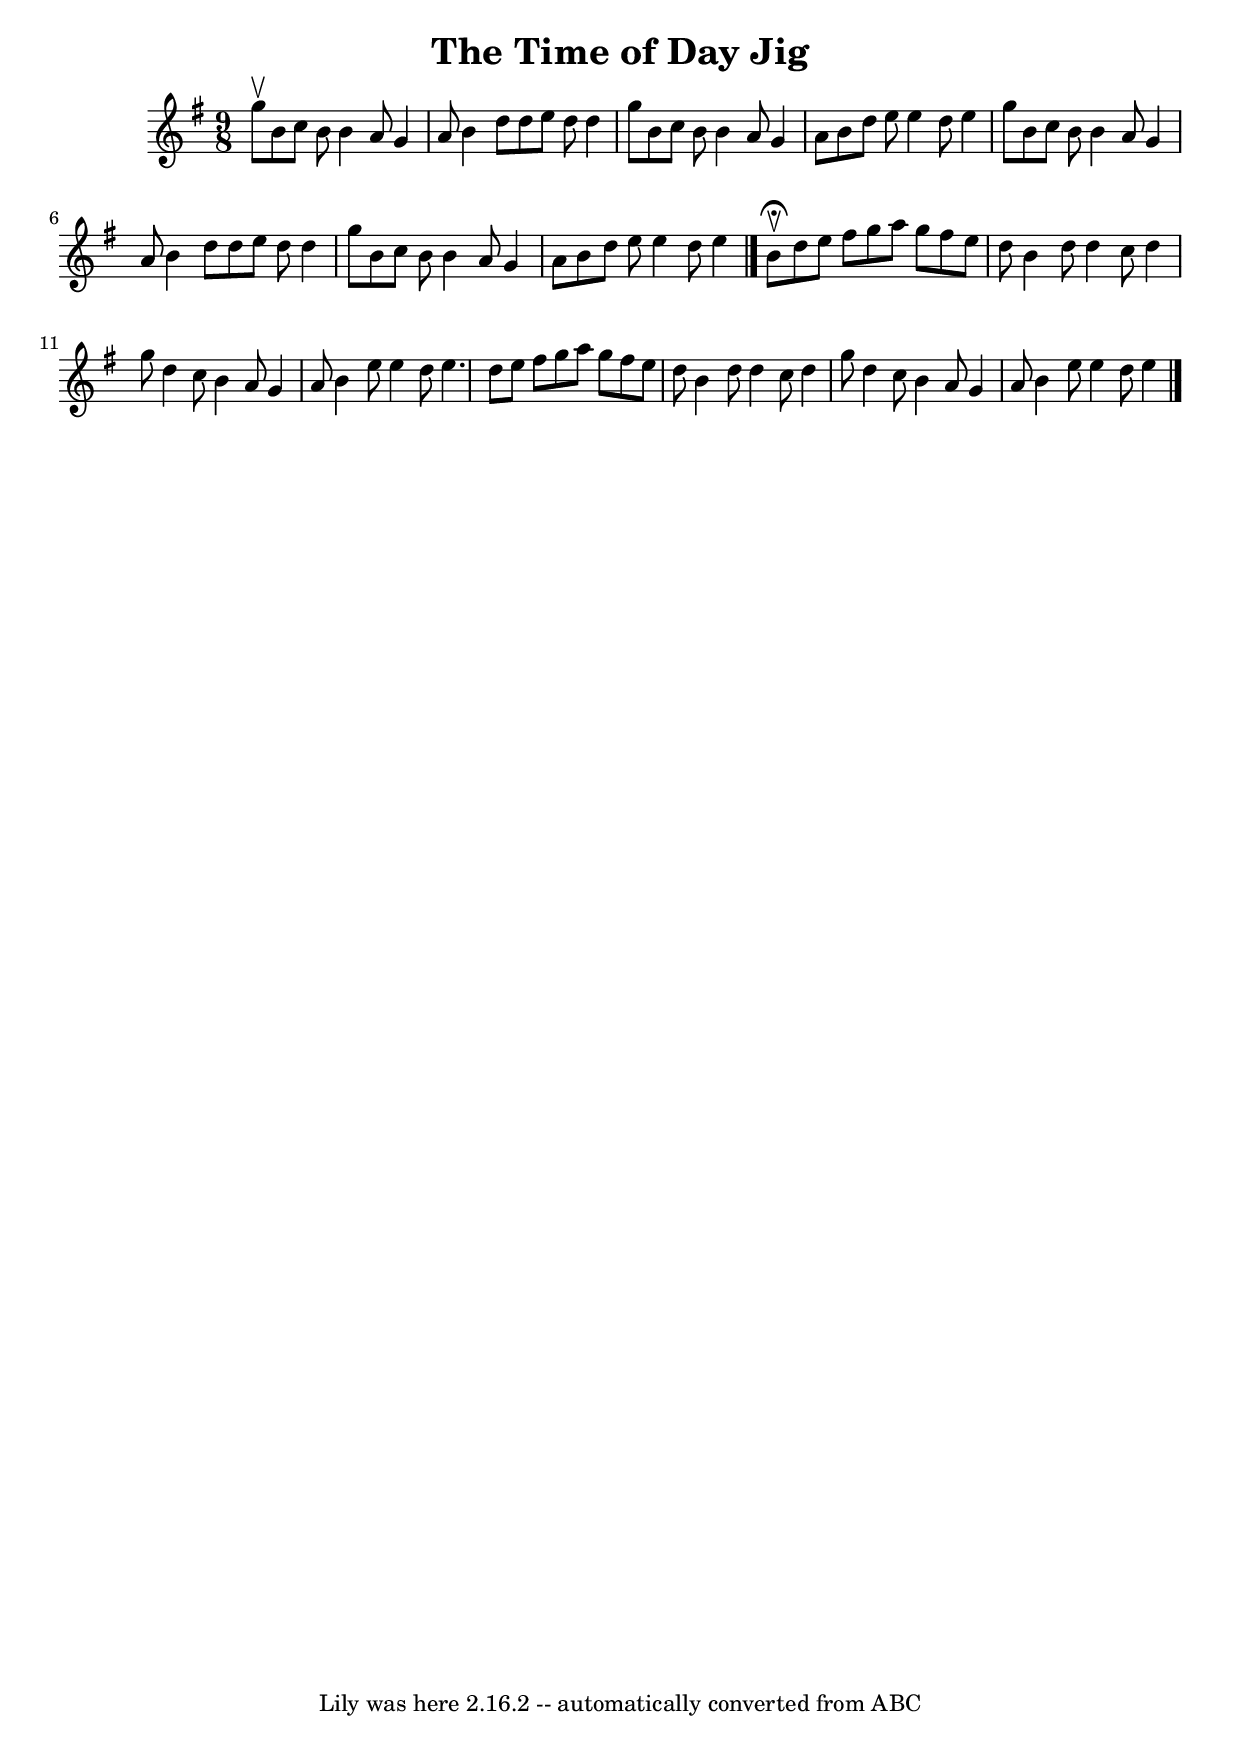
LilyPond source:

\version "2.7.40"
\include "Mammoth.ily"
\header {
	%% book = "Ryan's Mammoth Collection"
	crossRefNumber = "1"
	footnotes = "\\\\88 458"
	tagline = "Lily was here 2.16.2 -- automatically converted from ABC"
	title = "The Time of Day Jig"
}
voicedefault =  {


\time 9/8 \key e \minor g''8^\upbow |
 b'8 c''8 b'8 b'4   
 a'8 g'4 a'8    |
 b'4 d''8 d''8 e''8 d''8 d''4    
g''8    |
 b'8 c''8 b'8 b'4 a'8 g'4 a'8    |
   
b'8 d''8 e''8 e''4 d''8 e''4 g''8    |
 b'8 c''8 
 b'8 b'4 a'8 g'4 a'8    |
 b'4 d''8 d''8 e''8    
d''8 d''4 g''8    |
 b'8 c''8 b'8 b'4 a'8 g'4    
a'8    |
 b'8 d''8 e''8 e''4 d''8 e''4    \bar "|."     
b'8^\fermata^\upbow |
 d''8 e''8 fis''8 g''8 a''8    
g''8 fis''8 e''8 d''8    |
 b'4 d''8 d''4 c''8    
d''4 g''8    |
 d''4 c''8 b'4 a'8 g'4 a'8    |
 
 b'4 e''8 e''4 d''8 e''4.    |
 d''8 e''8 fis''8   
 g''8 a''8 g''8 fis''8 e''8 d''8    |
 b'4 d''8    
d''4 c''8 d''4 g''8    |
 d''4 c''8 b'4 a'8 g'4    
a'8    |
 b'4 e''8 e''4 d''8 e''4      \bar "|."   
}

\score{
    <<

	\context Staff="default"
	{
	    \voicedefault 
	}

    >>
	\layout {
	}
	\midi {}
}
